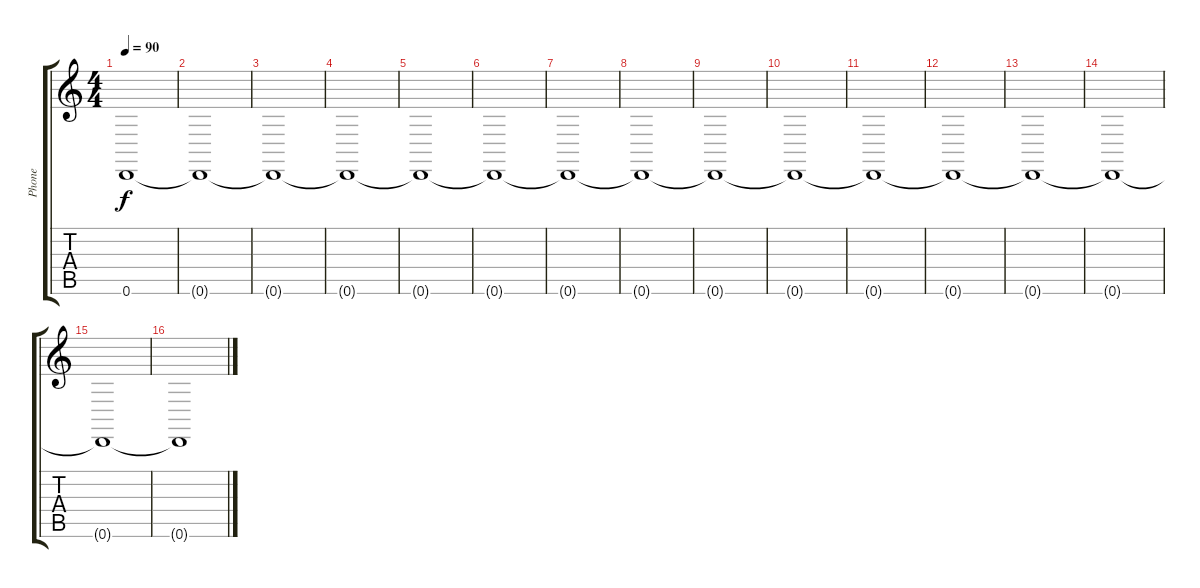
\track ("Phone" "Phone") {instrument telephonering}
\staff {score tabs}
\tuning (E4 B3 G3 D3 A2 D2) {hide}
\ts (4 4)
\tempo 90
\clef g2
\ks c
0.6{t}.1{dy f} |
0.6{t}.1 |
0.6{t}.1 |
0.6{t}.1 |
0.6{t}.1 |
0.6{t}.1 |
0.6{t}.1 |
0.6{t}.1 |
0.6{t}.1 |
0.6{t}.1 |
0.6{t}.1 |
0.6{t}.1 |
0.6{t}.1 |
0.6{t}.1 |
0.6{t}.1 |
0.6{t}.1
